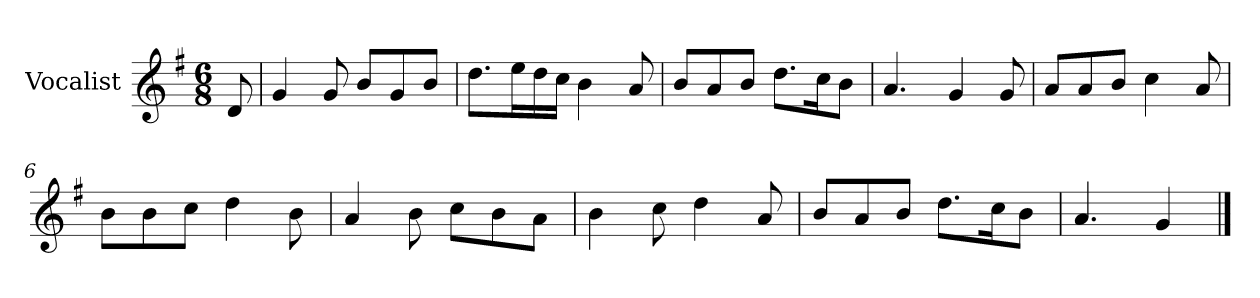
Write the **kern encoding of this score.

**kern
*part1
*staff1
*I"Vocalist
*k[f#]
*G:
*M6/8
=
8d
=1
4g
8g
8bL
8g
8bJ
=2
8.ddL
16eeL
16dd
16ccJJ
4b
8a
=3
8bL
8a
8bJ
8.ddL
16ccK
8bJ
=4
4.a
4g
8g
=5
8aL
8a
8bJ
4cc
8a
=6
8bL
8b
8ccJ
4dd
8b
=7
4a
8b
8ccL
8b
8aJ
=8
4b
8cc
4dd
8a
=9
8bL
8a
8bJ
8.ddL
16ccK
8bJ
=10
4.a
4g
==
*-
